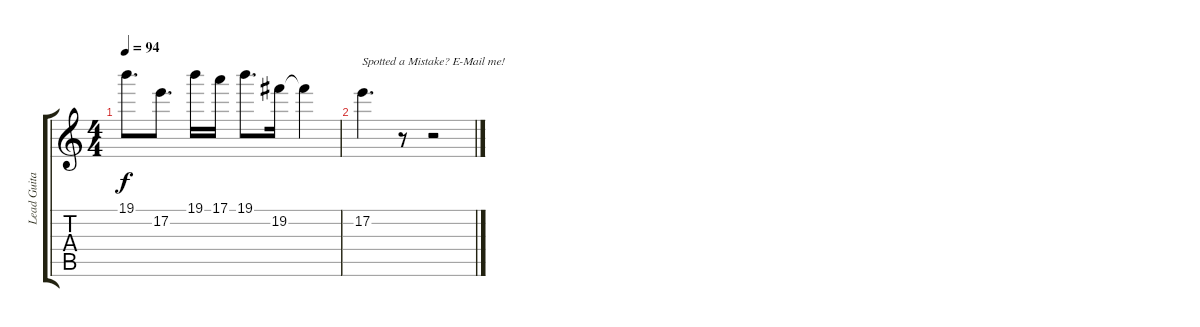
\track ("Lead Guitar 1" "Lead Guita") {instrument distortionguitar}
\staff {score tabs}
\tuning (E4 B3 G3 D3 A2 E2) {hide}
\ts (4 4)
\tempo 94
\clef g2
\ks c
19.1.8{d dy f} 17.2.8{d} 19.1.16 17.1.16 19.1.8{d} 19.2.16 19.2{t}.4 |
17.2.4{d txt "Spotted a Mistake? E-Mail me!"} r.8 r.2
